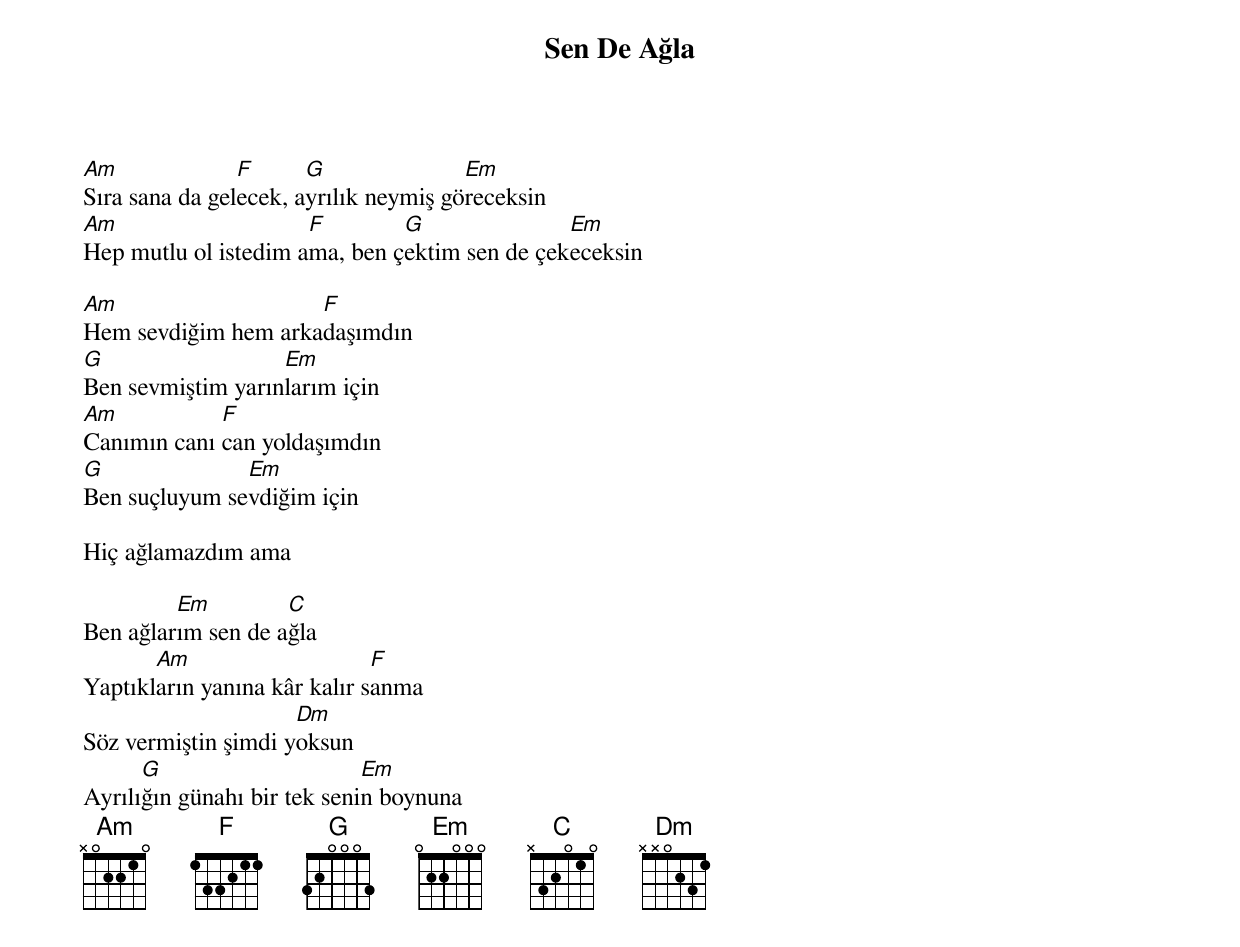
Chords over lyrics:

{title: Sen De Ağla}
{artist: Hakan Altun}

Am              F      G               Em
Sıra sana da gelecek, ayrılık neymiş göreceksin
Am                    F        G               Em
Hep mutlu ol istedim ama, ben çektim sen de çekeceksin

Am                   F
Hem sevdiğim hem arkadaşımdın
G                  Em
Ben sevmiştim yarınlarım için
Am           F
Canımın canı can yoldaşımdın
G              Em
Ben suçluyum sevdiğim için

Hiç ağlamazdım ama

         Em         C
Ben ağlarım sen de ağla
       Am                     F
Yaptıkların yanına kâr kalır sanma
                     Dm
Söz vermiştin şimdi yoksun
      G                      Em
Ayrılığın günahı bir tek senin boynuna
